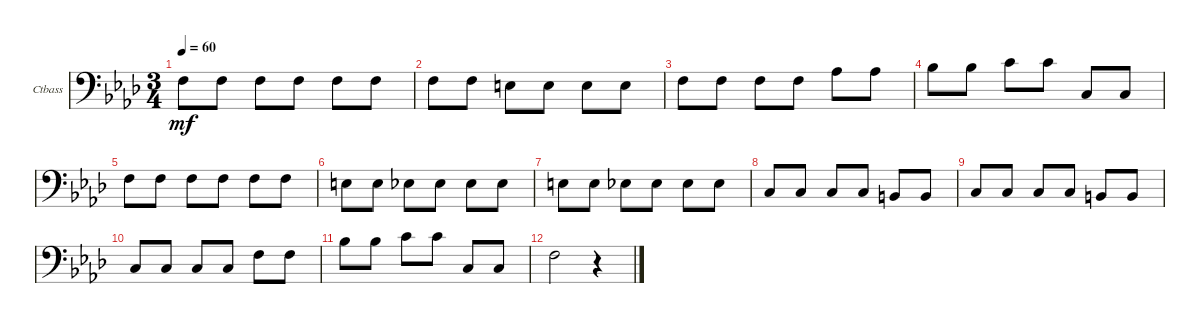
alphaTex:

\defaultSystemsLayout 4
\bracketExtendMode groupsimilarinstruments
\firstSystemTrackNameOrientation horizontal
\otherSystemsTrackNameOrientation horizontal
\track ("Contrabass" "Ctbass") {instrument contrabass}
\staff {score}
\tuning (G2 D2 A1 E1)
\ts (3 4)
\tempo 60
\clef f4
\ks fminor
3.2.8{dy mf instrument contrabass} 3.2.8 3.2.8 3.2.8 3.2.8 3.2.8 |
3.2.8 3.2.8 2.2.8 2.2.8 2.2.8 2.2.8 |
3.2.8 3.2.8 3.2.8 3.2.8 1.1.8 1.1.8 |
3.1.8 3.1.8 5.1.8 5.1.8 3.3.8 3.3.8 |
3.2.8 3.2.8 3.2.8 3.2.8 3.2.8 3.2.8 |
2.2.8 2.2.8 1.2.8 1.2.8 1.2.8 1.2.8 |
2.2.8 2.2.8 1.2.8 1.2.8 1.2.8 1.2.8 |
3.3.8 3.3.8 3.3.8 3.3.8 2.3.8 2.3.8 |
3.3.8 3.3.8 3.3.8 3.3.8 2.3.8 2.3.8 |
3.3.8 3.3.8 3.3.8 3.3.8 3.2.8 3.2.8 |
3.1.8 3.1.8 5.1.8 5.1.8 3.3.8 3.3.8 |
3.2.2 r.4
